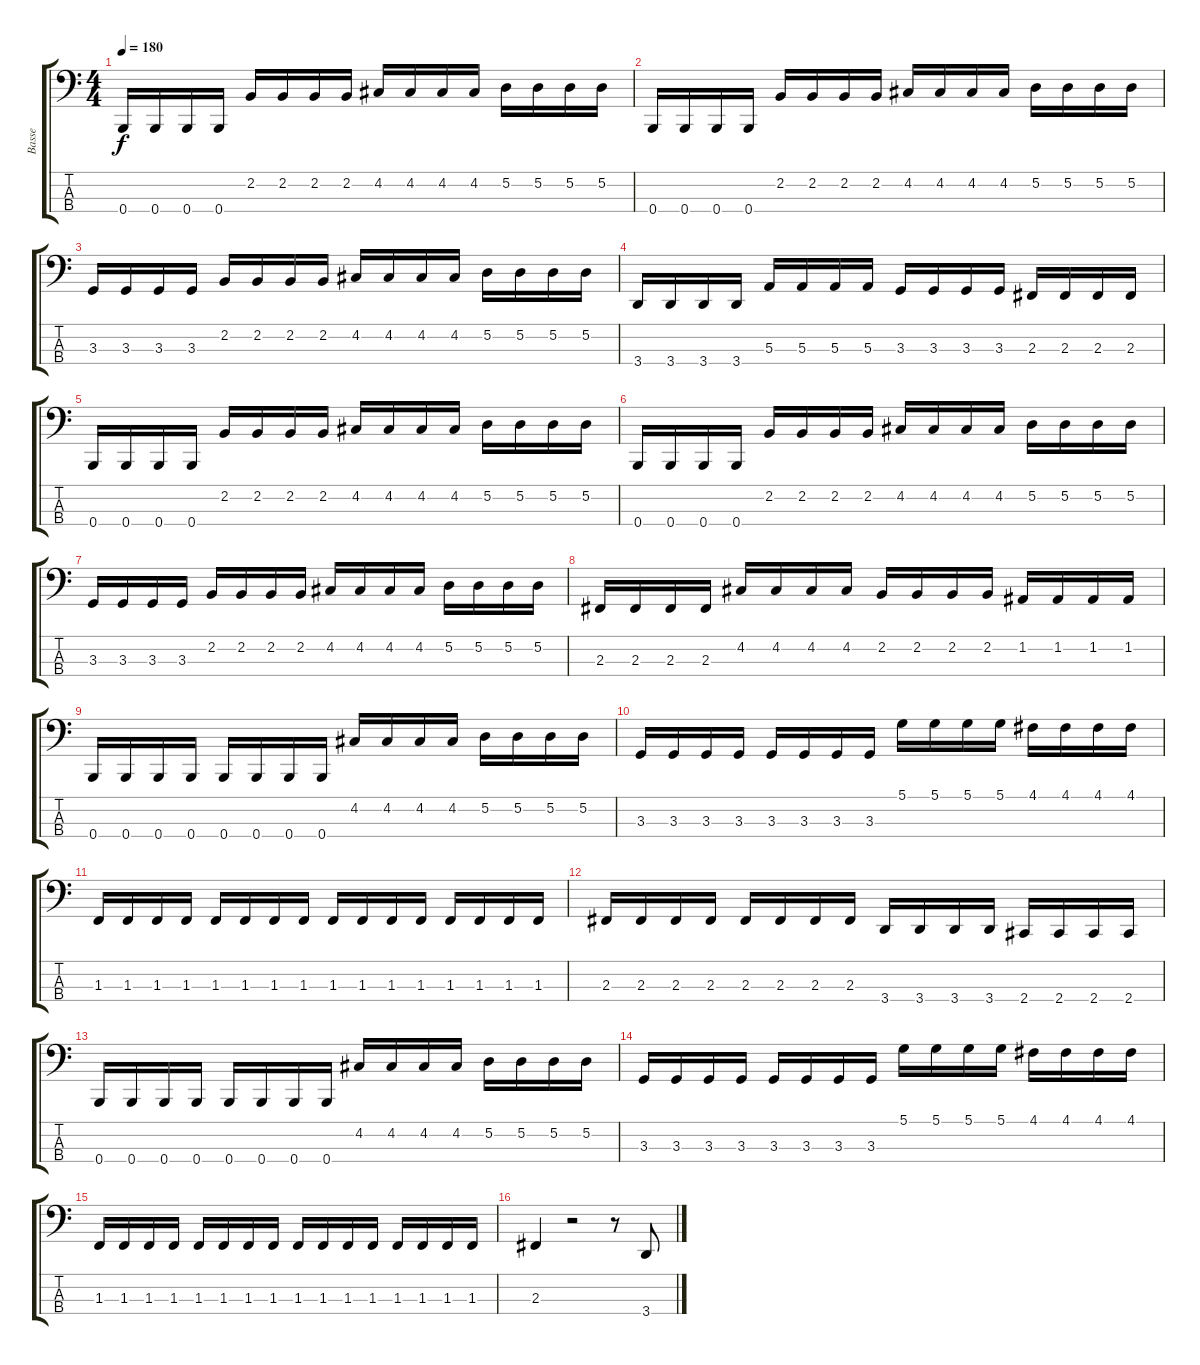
\track ("Basse" "Basse") {instrument electricbasspick}
\staff {score tabs}
\tuning (D2 A1 E1 B0) {hide}
\ts (4 4)
\tempo 180
\clef f4
\ks c
0.4.16{dy f} 0.4.16 0.4.16 0.4.16 2.2.16 2.2.16 2.2.16 2.2.16 4.2.16 4.2.16 4.2.16 4.2.16 5.2.16 5.2.16 5.2.16 5.2.16 |
0.4.16 0.4.16 0.4.16 0.4.16 2.2.16 2.2.16 2.2.16 2.2.16 4.2.16 4.2.16 4.2.16 4.2.16 5.2.16 5.2.16 5.2.16 5.2.16 |
3.3.16 3.3.16 3.3.16 3.3.16 2.2.16 2.2.16 2.2.16 2.2.16 4.2.16 4.2.16 4.2.16 4.2.16 5.2.16 5.2.16 5.2.16 5.2.16 |
3.4.16 3.4.16 3.4.16 3.4.16 5.3.16 5.3.16 5.3.16 5.3.16 3.3.16 3.3.16 3.3.16 3.3.16 2.3.16 2.3.16 2.3.16 2.3.16 |
0.4.16 0.4.16 0.4.16 0.4.16 2.2.16 2.2.16 2.2.16 2.2.16 4.2.16 4.2.16 4.2.16 4.2.16 5.2.16 5.2.16 5.2.16 5.2.16 |
0.4.16 0.4.16 0.4.16 0.4.16 2.2.16 2.2.16 2.2.16 2.2.16 4.2.16 4.2.16 4.2.16 4.2.16 5.2.16 5.2.16 5.2.16 5.2.16 |
3.3.16 3.3.16 3.3.16 3.3.16 2.2.16 2.2.16 2.2.16 2.2.16 4.2.16 4.2.16 4.2.16 4.2.16 5.2.16 5.2.16 5.2.16 5.2.16 |
2.3.16 2.3.16 2.3.16 2.3.16 4.2.16 4.2.16 4.2.16 4.2.16 2.2.16 2.2.16 2.2.16 2.2.16 1.2.16 1.2.16 1.2.16 1.2.16 |
0.4.16 0.4.16 0.4.16 0.4.16 0.4.16 0.4.16 0.4.16 0.4.16 4.2.16 4.2.16 4.2.16 4.2.16 5.2.16 5.2.16 5.2.16 5.2.16 |
3.3.16 3.3.16 3.3.16 3.3.16 3.3.16 3.3.16 3.3.16 3.3.16 5.1.16 5.1.16 5.1.16 5.1.16 4.1.16 4.1.16 4.1.16 4.1.16 |
1.3.16 1.3.16 1.3.16 1.3.16 1.3.16 1.3.16 1.3.16 1.3.16 1.3.16 1.3.16 1.3.16 1.3.16 1.3.16 1.3.16 1.3.16 1.3.16 |
2.3.16 2.3.16 2.3.16 2.3.16 2.3.16 2.3.16 2.3.16 2.3.16 3.4.16 3.4.16 3.4.16 3.4.16 2.4.16 2.4.16 2.4.16 2.4.16 |
0.4.16 0.4.16 0.4.16 0.4.16 0.4.16 0.4.16 0.4.16 0.4.16 4.2.16 4.2.16 4.2.16 4.2.16 5.2.16 5.2.16 5.2.16 5.2.16 |
3.3.16 3.3.16 3.3.16 3.3.16 3.3.16 3.3.16 3.3.16 3.3.16 5.1.16 5.1.16 5.1.16 5.1.16 4.1.16 4.1.16 4.1.16 4.1.16 |
1.3.16 1.3.16 1.3.16 1.3.16 1.3.16 1.3.16 1.3.16 1.3.16 1.3.16 1.3.16 1.3.16 1.3.16 1.3.16 1.3.16 1.3.16 1.3.16 |
2.3.4 r.2 r.8 3.4.8
